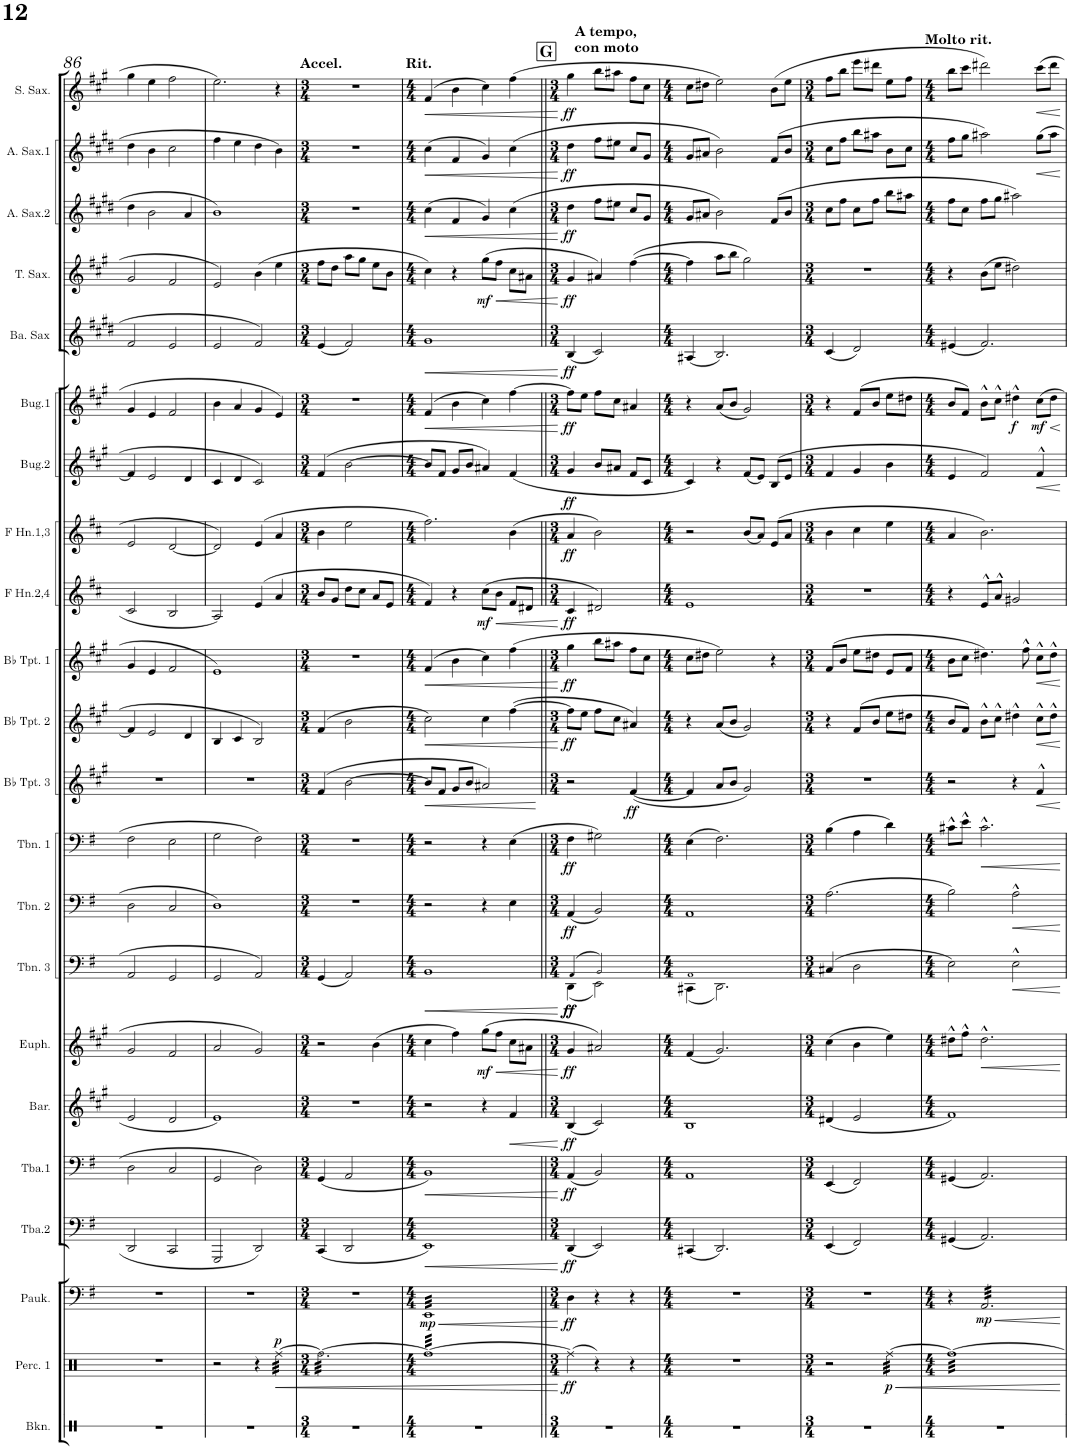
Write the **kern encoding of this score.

**kern	**kern	**dynam	**kern	**dynam	**kern	**dynam	**kern	**dynam	**kern	**dynam	**kern	**dynam	**kern	**dynam	**kern	**dynam	**kern	**dynam	**kern	**dynam	**kern	**dynam	**kern	**dynam	**kern	**dynam	**kern	**dynam	**kern	**dynam	**kern	**dynam	**kern	**dynam	**kern	**dynam	**kern	**dynam	**kern	**dynam	**kern	**dynam	**kern	**dynam	**kern	**dynam
*part24	*part23	*part23	*part22	*part22	*part21	*part21	*part20	*part20	*part19	*part19	*part18	*part18	*part17	*part17	*part16	*part16	*part15	*part15	*part14	*part14	*part13	*part13	*part12	*part12	*part11	*part11	*part10	*part10	*part9	*part9	*part8	*part8	*part7	*part7	*part6	*part6	*part5	*part5	*part4	*part4	*part3	*part3	*part2	*part2	*part1	*part1
*staff24	*staff23	*staff23	*staff22	*staff22	*staff21	*staff21	*staff20	*staff20	*staff19	*staff19	*staff18	*staff18	*staff17	*staff17	*staff16	*staff16	*staff15	*staff15	*staff14	*staff14	*staff13	*staff13	*staff12	*staff12	*staff11	*staff11	*staff10	*staff10	*staff9	*staff9	*staff8	*staff8	*staff7	*staff7	*staff6	*staff6	*staff5	*staff5	*staff4	*staff4	*staff3	*staff3	*staff2	*staff2	*staff1	*staff1
*I"Percussion 2	*I"Percussion 1	*	*I"Pauken	*	*I"Tuba in Bb	*	*I"Tuba 2	*	*I"Tuba in Eb	*	*I"Tuba 1	*	*I"Bariton	*	*I"Euphonium	*	*I"Trombone 3	*	*I"Trombone 2	*	*I"Trombone 1	*	*I"Trompet in Bb 3	*	*I"Trompet in Bb 2	*	*I"Trompet in Bb 1	*	*I"Hoorn in F 2,4	*	*I"Hoorn in F 1,3	*	*I"Bugel 2	*	*I"Bugel 1	*	*I"Bariton-saxofoon	*	*I"Tenor-saxofoon	*	*I"Alt-saxofoon 2	*	*I"Alt-saxofoon 1	*	*I"Sopraan-saxofoon	*
*I'Perc. 2	*I'Perc. 1	*	*I'Pauk.	*	*	*	*I'Tba.2	*	*	*	*I'Tba.1	*	*I'Bar.	*	*I'Euph.	*	*I'Tbn. 3	*	*I'Tbn. 2	*	*I'Tbn. 1	*	*	*	*	*	*	*	*	*	*	*	*I'Bug.2	*	*I'Bug.1	*	*I'Ba. Sax	*	*I'T. Sax.	*	*I'A. Sax.2	*	*I'A. Sax.1	*	*I'S. Sax.	*
!!LO:PB:g=z
*clefX	*clefX	*	*clefF4	*	*clefG2	*	*clefF4	*	*clefF4	*	*clefF4	*	*clefG2	*	*clefG2	*	*clefF4	*	*clefF4	*	*clefF4	*	*clefG2	*	*clefG2	*	*clefG2	*	*clefG2	*	*clefG2	*	*clefG2	*	*clefG2	*	*clefG2	*	*clefG2	*	*clefG2	*	*clefG2	*	*clefG2	*
*	*	*	*	*	*Trd15c26	*	*	*	*	*	*	*	*Trd8c14	*	*Trd8c14	*	*	*	*	*	*	*	*Trd1c2	*	*Trd1c2	*	*Trd1c2	*	*Trd4c7	*	*Trd4c7	*	*Trd1c2	*	*Trd1c2	*	*Trd12c21	*	*Trd8c14	*	*Trd5c9	*	*Trd5c9	*	*Trd1c2	*
*k[]	*k[]	*	*k[f#]	*	*k[f#c#g#]	*	*k[f#]	*	*k[f#]	*	*k[f#]	*	*k[f#c#g#]	*	*k[f#c#g#]	*	*k[f#]	*	*k[f#]	*	*k[f#]	*	*k[f#c#g#]	*	*k[f#c#g#]	*	*k[f#c#g#]	*	*k[f#c#]	*	*k[f#c#]	*	*k[f#c#g#]	*	*k[f#c#g#]	*	*k[f#c#g#d#]	*	*k[f#c#g#]	*	*k[f#c#g#d#]	*	*k[f#c#g#d#]	*	*k[f#c#g#]	*
*M4/4	*M4/4	*	*M4/4	*	*M4/4	*	*M4/4	*	*M4/4	*	*M4/4	*	*M4/4	*	*M4/4	*	*M4/4	*	*M4/4	*	*M4/4	*	*M4/4	*	*M4/4	*	*M4/4	*	*M4/4	*	*M4/4	*	*M4/4	*	*M4/4	*	*M4/4	*	*M4/4	*	*M4/4	*	*M4/4	*	*M4/4	*
=86	=86	=86	=86	=86	=86	=86	=86	=86	=86	=86	=86	=86	=86	=86	=86	=86	=86	=86	=86	=86	=86	=86	=86	=86	=86	=86	=86	=86	=86	=86	=86	=86	=86	=86	=86	=86	=86	=86	=86	=86	=86	=86	=86	=86	=86	=86
1r	1r	.	1r	.	2e	.	2DD/	.	2D	.	2D\	.	2e/	.	2g#/	.	2AA/	.	2D\	.	2F#\	.	1r	.	4f#/]	.	4g#/	.	2c#/	.	2e/	.	4f#/]	.	4g#/	.	2f#/	.	2g#/	.	4dd#\	.	4dd#\	.	4gg#\	.
.	.	.	.	.	.	.	.	.	.	.	.	.	.	.	.	.	.	.	.	.	.	.	.	.	2e/	.	4e/	.	.	.	.	.	2e/	.	4e/	.	.	.	.	.	2b\	.	4b\	.	4ee\	.
.	.	.	.	.	2d	.	2CC/	.	2C	.	2C/	.	2d/	.	2f#/	.	2GG/	.	2C/	.	2E\	.	.	.	.	.	2f#/	.	2B/	.	[2d/	.	.	.	2f#/	.	2e/	.	2f#/	.	.	.	2cc#\	.	2ff#\	.
.	.	.	.	.	.	.	.	.	.	.	.	.	.	.	.	.	.	.	.	.	.	.	.	.	4d/	.	.	.	.	.	.	.	4d/	.	.	.	.	.	.	.	4a/	.	.	.	.	.
=87	=87	=87	=87	=87	=87	=87	=87	=87	=87	=87	=87	=87	=87	=87	=87	=87	=87	=87	=87	=87	=87	=87	=87	=87	=87	=87	=87	=87	=87	=87	=87	=87	=87	=87	=87	=87	=87	=87	=87	=87	=87	=87	=87	=87	=87	=87
1r	2r	.	1r	.	2A	.	2GGG/	.	2GG	.	2GG/	.	1e	.	2a/	.	2GG/	.	1D	.	2G\	.	1r	.	4B/	.	1e	.	2A/	.	2d/]	.	4c#/	.	4b\	.	2e/	.	2e/	.	1b	.	4ff#\	.	2.ee\	.
.	.	.	.	.	.	.	.	.	.	.	.	.	.	.	.	.	.	.	.	.	.	.	.	.	4c#/	.	.	.	.	.	.	.	4d/	.	4a/	.	.	.	.	.	.	.	4ee\	.	.	.
.	4r	.	.	.	2e	.	2DD/	.	2D	.	2D\	.	.	.	2g#/	.	2AA/	.	.	.	2F#\	.	.	.	2B/	.	.	.	(4e/	.	(4e/	.	2c#/	.	4g#/	.	2f#/	.	(4b\	.	.	.	4dd#\	.	.	.
!	!	!LO:HP:b	!	!	!	!	!	!	!	!	!	!	!	!	!	!	!	!	!	!	!	!	!	!	!	!	!	!	!	!	!	!	!	!	!	!	!	!	!	!	!	!	!	!	!	!
!	!	!LO:DY:n=1:a	!	!	!	!	!	!	!	!	!	!	!	!	!	!	!	!	!	!	!	!	!	!	!	!	!	!	!	!	!	!	!	!	!	!	!	!	!	!	!	!	!	!	!	!
*	*tremolo	*	*	*	*	*	*	*	*	*	*	*	*	*	*	*	*	*	*	*	*	*	*	*	*	*	*	*	*	*	*	*	*	*	*	*	*	*	*	*	*	*	*	*	*	*
.	[32Rff\LLL	< p	.	.	.	.	.	.	.	.	.	.	.	.	.	.	.	.	.	.	.	.	.	.	.	.	.	.	4a/	.	4a/	.	.	.	4e/	.	.	.	4ee\	.	.	.	4b\	.	4r	.
.	32Rff\	.	.	.	.	.	.	.	.	.	.	.	.	.	.	.	.	.	.	.	.	.	.	.	.	.	.	.	.	.	.	.	.	.	.	.	.	.	.	.	.	.	.	.	.	.
.	32Rff\	.	.	.	.	.	.	.	.	.	.	.	.	.	.	.	.	.	.	.	.	.	.	.	.	.	.	.	.	.	.	.	.	.	.	.	.	.	.	.	.	.	.	.	.	.
.	32Rff\	.	.	.	.	.	.	.	.	.	.	.	.	.	.	.	.	.	.	.	.	.	.	.	.	.	.	.	.	.	.	.	.	.	.	.	.	.	.	.	.	.	.	.	.	.
.	32Rff\	.	.	.	.	.	.	.	.	.	.	.	.	.	.	.	.	.	.	.	.	.	.	.	.	.	.	.	.	.	.	.	.	.	.	.	.	.	.	.	.	.	.	.	.	.
.	32Rff\	.	.	.	.	.	.	.	.	.	.	.	.	.	.	.	.	.	.	.	.	.	.	.	.	.	.	.	.	.	.	.	.	.	.	.	.	.	.	.	.	.	.	.	.	.
.	32Rff\	.	.	.	.	.	.	.	.	.	.	.	.	.	.	.	.	.	.	.	.	.	.	.	.	.	.	.	.	.	.	.	.	.	.	.	.	.	.	.	.	.	.	.	.	.
.	32Rff\JJJ	.	.	.	.	.	.	.	.	.	.	.	.	.	.	.	.	.	.	.	.	.	.	.	.	.	.	.	.	.	.	.	.	.	.	.	.	.	.	.	.	.	.	.	.	.
=88	=88	=88	=88	=88	=88	=88	=88	=88	=88	=88	=88	=88	=88	=88	=88	=88	=88	=88	=88	=88	=88	=88	=88	=88	=88	=88	=88	=88	=88	=88	=88	=88	=88	=88	=88	=88	=88	=88	=88	=88	=88	=88	=88	=88	=88	=88
*M3/4	*M3/4	*	*M3/4	*	*M3/4	*	*M3/4	*	*M3/4	*	*M3/4	*	*M3/4	*	*M3/4	*	*M3/4	*	*M3/4	*	*M3/4	*	*M3/4	*	*M3/4	*	*M3/4	*	*M3/4	*	*M3/4	*	*M3/4	*	*M3/4	*	*M3/4	*	*M3/4	*	*M3/4	*	*M3/4	*	*M3/4	*
!	!	!	!	!	!	!	!	!	!	!	!	!	!	!	!	!	!	!	!	!	!	!	!	!	!	!	!	!	!	!	!	!	!	!	!	!	!	!	!	!	!	!	!	!	!LO:TX:a:B:t=Accel.	!
2.r	32Rff\LLL	.	2.r	.	(4d	.	(4CC/	.	(4GG	.	(4GG/	.	2.r	.	2r	.	(4GG/	.	2.r	.	2.r	.	(4f#/	.	(4f#/	.	2.r	.	8b/L	.	4b\	.	(4f#/	.	2.r	.	(4e/	.	8ff#\L	.	2.r	.	2.r	.	2.r	.
.	32Rff\	.	.	.	.	.	.	.	.	.	.	.	.	.	.	.	.	.	.	.	.	.	.	.	.	.	.	.	.	.	.	.	.	.	.	.	.	.	.	.	.	.	.	.	.	.
.	32Rff\	.	.	.	.	.	.	.	.	.	.	.	.	.	.	.	.	.	.	.	.	.	.	.	.	.	.	.	.	.	.	.	.	.	.	.	.	.	.	.	.	.	.	.	.	.
.	32Rff\	.	.	.	.	.	.	.	.	.	.	.	.	.	.	.	.	.	.	.	.	.	.	.	.	.	.	.	.	.	.	.	.	.	.	.	.	.	.	.	.	.	.	.	.	.
.	32Rff\	.	.	.	.	.	.	.	.	.	.	.	.	.	.	.	.	.	.	.	.	.	.	.	.	.	.	.	8g/J	.	.	.	.	.	.	.	.	.	8dd\J	.	.	.	.	.	.	.
.	32Rff\	.	.	.	.	.	.	.	.	.	.	.	.	.	.	.	.	.	.	.	.	.	.	.	.	.	.	.	.	.	.	.	.	.	.	.	.	.	.	.	.	.	.	.	.	.
.	32Rff\	.	.	.	.	.	.	.	.	.	.	.	.	.	.	.	.	.	.	.	.	.	.	.	.	.	.	.	.	.	.	.	.	.	.	.	.	.	.	.	.	.	.	.	.	.
.	32Rff\	.	.	.	.	.	.	.	.	.	.	.	.	.	.	.	.	.	.	.	.	.	.	.	.	.	.	.	.	.	.	.	.	.	.	.	.	.	.	.	.	.	.	.	.	.
.	32Rff\	.	.	.	2e	.	2DD/	.	2AA	.	2AA/	.	.	.	.	.	2AA/)	.	.	.	.	.	[2b\	.	2b\	.	.	.	8dd\L	.	2ee\	.	[2b\	.	.	.	2f#/)	.	8aa\L	.	.	.	.	.	.	.
.	32Rff\	.	.	.	.	.	.	.	.	.	.	.	.	.	.	.	.	.	.	.	.	.	.	.	.	.	.	.	.	.	.	.	.	.	.	.	.	.	.	.	.	.	.	.	.	.
.	32Rff\	.	.	.	.	.	.	.	.	.	.	.	.	.	.	.	.	.	.	.	.	.	.	.	.	.	.	.	.	.	.	.	.	.	.	.	.	.	.	.	.	.	.	.	.	.
.	32Rff\	.	.	.	.	.	.	.	.	.	.	.	.	.	.	.	.	.	.	.	.	.	.	.	.	.	.	.	.	.	.	.	.	.	.	.	.	.	.	.	.	.	.	.	.	.
.	32Rff\	.	.	.	.	.	.	.	.	.	.	.	.	.	.	.	.	.	.	.	.	.	.	.	.	.	.	.	8cc#\J	.	.	.	.	.	.	.	.	.	8gg#\J	.	.	.	.	.	.	.
.	32Rff\	.	.	.	.	.	.	.	.	.	.	.	.	.	.	.	.	.	.	.	.	.	.	.	.	.	.	.	.	.	.	.	.	.	.	.	.	.	.	.	.	.	.	.	.	.
.	32Rff\	.	.	.	.	.	.	.	.	.	.	.	.	.	.	.	.	.	.	.	.	.	.	.	.	.	.	.	.	.	.	.	.	.	.	.	.	.	.	.	.	.	.	.	.	.
.	32Rff\	.	.	.	.	.	.	.	.	.	.	.	.	.	.	.	.	.	.	.	.	.	.	.	.	.	.	.	.	.	.	.	.	.	.	.	.	.	.	.	.	.	.	.	.	.
.	32Rff\	.	.	.	.	.	.	.	.	.	.	.	.	.	(4b\	.	.	.	.	.	.	.	.	.	.	.	.	.	8a/L	.	.	.	.	.	.	.	.	.	8ee\L	.	.	.	.	.	.	.
.	32Rff\	.	.	.	.	.	.	.	.	.	.	.	.	.	.	.	.	.	.	.	.	.	.	.	.	.	.	.	.	.	.	.	.	.	.	.	.	.	.	.	.	.	.	.	.	.
.	32Rff\	.	.	.	.	.	.	.	.	.	.	.	.	.	.	.	.	.	.	.	.	.	.	.	.	.	.	.	.	.	.	.	.	.	.	.	.	.	.	.	.	.	.	.	.	.
.	32Rff\	.	.	.	.	.	.	.	.	.	.	.	.	.	.	.	.	.	.	.	.	.	.	.	.	.	.	.	.	.	.	.	.	.	.	.	.	.	.	.	.	.	.	.	.	.
.	32Rff\	.	.	.	.	.	.	.	.	.	.	.	.	.	.	.	.	.	.	.	.	.	.	.	.	.	.	.	8e/J	.	.	.	.	.	.	.	.	.	8b\J	.	.	.	.	.	.	.
.	32Rff\	.	.	.	.	.	.	.	.	.	.	.	.	.	.	.	.	.	.	.	.	.	.	.	.	.	.	.	.	.	.	.	.	.	.	.	.	.	.	.	.	.	.	.	.	.
.	32Rff\	.	.	.	.	.	.	.	.	.	.	.	.	.	.	.	.	.	.	.	.	.	.	.	.	.	.	.	.	.	.	.	.	.	.	.	.	.	.	.	.	.	.	.	.	.
.	32Rff\JJJ	.	.	.	.	.	.	.	.	.	.	.	.	.	.	.	.	.	.	.	.	.	.	.	.	.	.	.	.	.	.	.	.	.	.	.	.	.	.	.	.	.	.	.	.	.
=89	=89	=89	=89	=89	=89	=89	=89	=89	=89	=89	=89	=89	=89	=89	=89	=89	=89	=89	=89	=89	=89	=89	=89	=89	=89	=89	=89	=89	=89	=89	=89	=89	=89	=89	=89	=89	=89	=89	=89	=89	=89	=89	=89	=89	=89	=89
*M4/4	*M4/4	*	*M4/4	*	*M4/4	*	*M4/4	*	*M4/4	*	*M4/4	*	*M4/4	*	*M4/4	*	*M4/4	*	*M4/4	*	*M4/4	*	*M4/4	*	*M4/4	*	*M4/4	*	*M4/4	*	*M4/4	*	*M4/4	*	*M4/4	*	*M4/4	*	*M4/4	*	*M4/4	*	*M4/4	*	*M4/4	*
!	!	!	!	!	!	!	!	!	!	!	!	!	!	!	!	!	!	!	!	!	!	!	!	!	!	!	!	!	!	!	!	!	!	!	!	!	!	!	!	!	!	!	!	!	!LO:TX:a:B:t=Rit.	!
!	!	!	!	!LO:HP:b	!	!LO:HP:b	!	!LO:HP:b	!	!LO:HP:b	!	!LO:HP:b	!	!	!	!	!	!LO:HP:b	!	!	!	!	!	!LO:HP:b	!	!LO:HP:b	!	!LO:HP:b	!	!	!	!	!	!	!	!LO:HP:b	!	!LO:HP:b	!	!	!	!LO:HP:b	!	!LO:HP:b	!	!LO:HP:b
!	!	!	!	!LO:DY:n=1:b	!	!	!	!	!	!	!	!	!	!	!	!	!	!	!	!	!	!	!	!	!	!	!	!	!	!	!	!	!	!	!	!	!	!	!	!	!	!	!	!	!	!
*	*	*	*tremolo	*	*	*	*	*	*	*	*	*	*	*	*	*	*	*	*	*	*	*	*	*	*	*	*	*	*	*	*	*	*	*	*	*	*	*	*	*	*	*	*	*	*	*
1r	32RffLLL	.	32EELLL	< mp	1f#)	<	1EE)	<	1BB)	<	1BB)	<	2r	.	4cc#\	.	1BB	<	2r	.	2r	.	8b/L]	<	2cc#\)	<	(4f#/	<	4f#/)	.	2.ff#\)	.	8b/L]	.	(4f#/	<	1g#	<	4cc#\)	.	(4cc#\	<	(4cc#\	<	(4f#/	<
.	32Rff	.	32EE	.	.	.	.	.	.	.	.	.	.	.	.	.	.	.	.	.	.	.	.	.	.	.	.	.	.	.	.	.	.	.	.	.	.	.	.	.	.	.	.	.	.	.
.	32Rff	.	32EE	.	.	.	.	.	.	.	.	.	.	.	.	.	.	.	.	.	.	.	.	.	.	.	.	.	.	.	.	.	.	.	.	.	.	.	.	.	.	.	.	.	.	.
.	32Rff	.	32EE	.	.	.	.	.	.	.	.	.	.	.	.	.	.	.	.	.	.	.	.	.	.	.	.	.	.	.	.	.	.	.	.	.	.	.	.	.	.	.	.	.	.	.
.	32Rff	.	32EE	.	.	.	.	.	.	.	.	.	.	.	.	.	.	.	.	.	.	.	8f#/J	.	.	.	.	.	.	.	.	.	8f#/J	.	.	.	.	.	.	.	.	.	.	.	.	.
.	32Rff	.	32EE	.	.	.	.	.	.	.	.	.	.	.	.	.	.	.	.	.	.	.	.	.	.	.	.	.	.	.	.	.	.	.	.	.	.	.	.	.	.	.	.	.	.	.
.	32Rff	.	32EE	.	.	.	.	.	.	.	.	.	.	.	.	.	.	.	.	.	.	.	.	.	.	.	.	.	.	.	.	.	.	.	.	.	.	.	.	.	.	.	.	.	.	.
.	32Rff	.	32EE	.	.	.	.	.	.	.	.	.	.	.	.	.	.	.	.	.	.	.	.	.	.	.	.	.	.	.	.	.	.	.	.	.	.	.	.	.	.	.	.	.	.	.
.	32Rff	.	32EE	.	.	.	.	.	.	.	.	.	.	.	4ff#\)	.	.	.	.	.	.	.	8g#/L	.	.	.	4b\	.	4r	.	.	.	8g#/L	.	4b\	.	.	.	4r	.	4f#/	.	4f#/	.	4b\	.
.	32Rff	.	32EE	.	.	.	.	.	.	.	.	.	.	.	.	.	.	.	.	.	.	.	.	.	.	.	.	.	.	.	.	.	.	.	.	.	.	.	.	.	.	.	.	.	.	.
.	32Rff	.	32EE	.	.	.	.	.	.	.	.	.	.	.	.	.	.	.	.	.	.	.	.	.	.	.	.	.	.	.	.	.	.	.	.	.	.	.	.	.	.	.	.	.	.	.
.	32Rff	.	32EE	.	.	.	.	.	.	.	.	.	.	.	.	.	.	.	.	.	.	.	.	.	.	.	.	.	.	.	.	.	.	.	.	.	.	.	.	.	.	.	.	.	.	.
.	32Rff	.	32EE	.	.	.	.	.	.	.	.	.	.	.	.	.	.	.	.	.	.	.	8b/J	.	.	.	.	.	.	.	.	.	8b/J	.	.	.	.	.	.	.	.	.	.	.	.	.
.	32Rff	.	32EE	.	.	.	.	.	.	.	.	.	.	.	.	.	.	.	.	.	.	.	.	.	.	.	.	.	.	.	.	.	.	.	.	.	.	.	.	.	.	.	.	.	.	.
.	32Rff	.	32EE	.	.	.	.	.	.	.	.	.	.	.	.	.	.	.	.	.	.	.	.	.	.	.	.	.	.	.	.	.	.	.	.	.	.	.	.	.	.	.	.	.	.	.
.	32Rff	.	32EE	.	.	.	.	.	.	.	.	.	.	.	.	.	.	.	.	.	.	.	.	.	.	.	.	.	.	.	.	.	.	.	.	.	.	.	.	.	.	.	.	.	.	.
!	!	!	!	!	!	!	!	!	!	!	!	!	!	!	!	!LO:HP:b	!	!	!	!	!	!	!	!	!	!	!	!	!	!LO:HP:b	!	!	!	!	!	!	!	!	!	!LO:HP:b	!	!	!	!	!	!
!	!	!	!	!	!	!	!	!	!	!	!	!	!	!	!	!LO:DY:n=1:b	!	!	!	!	!	!	!	!	!	!	!	!	!	!LO:DY:n=1:b	!	!	!	!	!	!	!	!	!	!LO:DY:n=1:b	!	!	!	!	!	!
.	32Rff	.	32EE	.	.	.	.	.	.	.	.	.	4r	.	(8gg#\L	< mf	.	.	4r	.	4r	.	2a#X/)	.	4cc#\	.	4cc#\)	.	(8cc#\L	< mf	.	.	4a#X/)	.	4cc#\)	.	.	.	(8gg#\L	< mf	4g#/)	.	4g#/)	.	4cc#\)	.
.	32Rff	.	32EE	.	.	.	.	.	.	.	.	.	.	.	.	.	.	.	.	.	.	.	.	.	.	.	.	.	.	.	.	.	.	.	.	.	.	.	.	.	.	.	.	.	.	.
.	32Rff	.	32EE	.	.	.	.	.	.	.	.	.	.	.	.	.	.	.	.	.	.	.	.	.	.	.	.	.	.	.	.	.	.	.	.	.	.	.	.	.	.	.	.	.	.	.
.	32Rff	.	32EE	.	.	.	.	.	.	.	.	.	.	.	.	.	.	.	.	.	.	.	.	.	.	.	.	.	.	.	.	.	.	.	.	.	.	.	.	.	.	.	.	.	.	.
.	32Rff	.	32EE	.	.	.	.	.	.	.	.	.	.	.	8ff#\J	.	.	.	.	.	.	.	.	.	.	.	.	.	8b\J	.	.	.	.	.	.	.	.	.	8ff#\J	.	.	.	.	.	.	.
.	32Rff	.	32EE	.	.	.	.	.	.	.	.	.	.	.	.	.	.	.	.	.	.	.	.	.	.	.	.	.	.	.	.	.	.	.	.	.	.	.	.	.	.	.	.	.	.	.
.	32Rff	.	32EE	.	.	.	.	.	.	.	.	.	.	.	.	.	.	.	.	.	.	.	.	.	.	.	.	.	.	.	.	.	.	.	.	.	.	.	.	.	.	.	.	.	.	.
.	32Rff	.	32EE	.	.	.	.	.	.	.	.	.	.	.	.	.	.	.	.	.	.	.	.	.	.	.	.	.	.	.	.	.	.	.	.	.	.	.	.	.	.	.	.	.	.	.
!	!	!	!	!	!	!	!	!	!	!	!	!	!	!LO:HP:b	!	!	!	!	!	!	!	!	!	!	!	!	!	!	!	!	!	!	!	!	!	!	!	!	!	!	!	!	!	!	!	!
.	32Rff	.	32EE	.	.	.	.	.	.	.	.	.	4f#/	<	8cc#\L	.	.	.	4E\	.	(4E\	.	.	.	([4ff#\	.	(4ff#\	.	8f#/L	.	(4b\	.	(4f#/	.	[4ff#\	.	.	.	8cc#\L	.	(4cc#\	.	(4cc#\	.	(4ff#\	.
.	32Rff	.	32EE	.	.	.	.	.	.	.	.	.	.	.	.	.	.	.	.	.	.	.	.	.	.	.	.	.	.	.	.	.	.	.	.	.	.	.	.	.	.	.	.	.	.	.
.	32Rff	.	32EE	.	.	.	.	.	.	.	.	.	.	.	.	.	.	.	.	.	.	.	.	.	.	.	.	.	.	.	.	.	.	.	.	.	.	.	.	.	.	.	.	.	.	.
.	32Rff	.	32EE	.	.	.	.	.	.	.	.	.	.	.	.	.	.	.	.	.	.	.	.	.	.	.	.	.	.	.	.	.	.	.	.	.	.	.	.	.	.	.	.	.	.	.
.	32Rff	.	32EE	.	.	.	.	.	.	.	.	.	.	.	8a#X\J	.	.	.	.	.	.	.	.	.	.	.	.	.	8d#X/J	.	.	.	.	.	.	.	.	.	8a#X\J	.	.	.	.	.	.	.
.	32Rff	.	32EE	.	.	.	.	.	.	.	.	.	.	.	.	.	.	.	.	.	.	.	.	.	.	.	.	.	.	.	.	.	.	.	.	.	.	.	.	.	.	.	.	.	.	.
.	32Rff	.	32EE	.	.	.	.	.	.	.	.	.	.	.	.	.	.	.	.	.	.	.	.	.	.	.	.	.	.	.	.	.	.	.	.	.	.	.	.	.	.	.	.	.	.	.
.	32RffJJJ	.	32EEJJJ	.	.	.	.	.	.	.	.	.	.	.	.	.	.	.	.	.	.	.	.	.	.	.	.	.	.	.	.	.	.	.	.	.	.	.	.	.	.	.	.	.	.	.
*	*	*	*Xtremolo	*	*	*	*	*	*	*	*	*	*	*	*	*	*	*	*	*	*	*	*	*	*	*	*	*	*	*	*	*	*	*	*	*	*	*	*	*	*	*	*	*	*	*
*	*Xtremolo	*	*	*	*	*	*	*	*	*	*	*	*	*	*	*	*	*	*	*	*	*	*	*	*	*	*	*	*	*	*	*	*	*	*	*	*	*	*	*	*	*	*	*	*	*
.	.	[	.	[	.	[	.	[	.	[	.	[	.	[	.	[	.	[	.	.	.	.	.	[	.	[	.	[	.	[	.	.	.	.	.	[	.	[	.	[	.	[	.	[	.	[
=90||	=90||	=90||	=90||	=90||	=90||	=90||	=90||	=90||	=90||	=90||	=90||	=90||	=90||	=90||	=90||	=90||	=90||	=90||	=90||	=90||	=90||	=90||	=90||	=90||	=90||	=90||	=90||	=90||	=90||	=90||	=90||	=90||	=90||	=90||	=90||	=90||	=90||	=90||	=90||	=90||	=90||	=90||	=90||	=90||	=90||	=90||
!!LO:REH:place=s1:a:B:cj:fs=14:t=G
*M3/4	*M3/4	*	*M3/4	*	*M3/4	*	*M3/4	*	*M3/4	*	*M3/4	*	*M3/4	*	*M3/4	*	*M3/4	*	*M3/4	*	*M3/4	*	*M3/4	*	*M3/4	*	*M3/4	*	*M3/4	*	*M3/4	*	*M3/4	*	*M3/4	*	*M3/4	*	*M3/4	*	*M3/4	*	*M3/4	*	*M3/4	*
*	*	*	*	*	*	*	*	*	*	*	*	*	*	*	*	*	*^	*	*	*	*	*	*	*	*	*	*	*	*	*	*	*	*	*	*	*	*	*	*	*	*	*	*	*	*	*
!	!	!	!	!	!	!	!	!	!	!	!	!	!	!	!	!	!	!	!	!	!	!	!	!	!	!	!	!	!	!	!	!	!	!	!	!	!	!	!	!	!	!	!	!	!	!LO:TX:a:B:t=A tempo,	!
!	!	!	!	!	!	!	!	!	!	!	!	!	!	!	!	!	!	!	!	!	!	!	!	!	!	!	!	!	!	!	!	!	!	!	!	!	!	!	!	!	!	!	!	!	!	!LO:TX:a:t=con moto	!
!	!	!LO:DY:b	!	!LO:DY:b	!	!LO:DY:b	!	!LO:DY:b	!	!LO:DY:b	!	!LO:DY:b	!	!LO:DY:b	!	!LO:DY:b	!	!	!LO:DY:b	!	!	!	!	!	!	!	!	!	!	!	!	!	!	!	!	!	!	!	!	!	!	!	!	!	!	!	!
!	!	!	!	!	!	!	!	!	!	!	!	!	!	!	!	!	!	!	!LO:DY:n=1:b	!	!LO:DY:b	!	!LO:DY:b	!	!	!	!LO:DY:b	!	!LO:DY:b	!	!LO:DY:b	!	!LO:DY:b	!	!LO:DY:b	!	!LO:DY:b	!	!LO:DY:b	!	!LO:DY:b	!	!LO:DY:b	!	!LO:DY:b	!	!LO:DY:b
2.r	(4Rff\]	ff	4D\	ff	(4e	ff	(4DD/	ff	(4AA	ff	(4AA/	ff	(4B/	ff	4g#/	ff	(4AA!/	(4DD\	ff ff	(4AA/	ff	4F#\	ff	2r	.	8ff#\L]	ff	4gg#\	ff	4c#/	ff	4a/	ff	4g#/	ff	8ff#\L]	ff	(4B/	ff	4g#/	ff	4dd#\	ff	4dd#\	ff	4gg#\	ff
.	.	.	.	.	.	.	.	.	.	.	.	.	.	.	.	.	.	.	.	.	.	.	.	.	.	8ee\J	.	.	.	.	.	.	.	.	.	8ee\J	.	.	.	.	.	.	.	.	.	.	.
.	4r)	.	4r	.	2f#)	.	2EE/)	.	2BB)	.	2BB/)	.	2c#/)	.	2a#X/)	.	2BB!/)	2EE\)	.	2BB/)	.	2G#X\)	.	.	.	8ff#\L	.	8bb\L	.	2d#X/)	.	2b\)	.	8b/L	.	8ff#\L	.	2c#/)	.	4a#X/)	.	8ff#\L	.	8ff#\L	.	8bb\L	.
.	.	.	.	.	.	.	.	.	.	.	.	.	.	.	.	.	.	.	.	.	.	.	.	.	.	8cc#\J	.	8aa#X\J	.	.	.	.	.	8a#X/J	.	8cc#\J	.	.	.	.	.	8ee#X\J	.	8ee#X\J	.	8aa#X\J	.
!	!	!	!	!	!	!	!	!	!	!	!	!	!	!	!	!	!	!	!	!	!	!	!	!	!LO:DY:b	!	!	!	!	!	!	!	!	!	!	!	!	!	!	!	!	!	!	!	!	!	!
.	4r	.	4r	.	.	.	.	.	.	.	.	.	.	.	.	.	.	.	.	.	.	.	.	([4f#/	ff	4a#X/)	.	8ff#\L	.	.	.	.	.	8f#/L	.	4a#X/	.	.	.	([4ff#\	.	8cc#/L	.	8cc#/L	.	8ff#\L	.
.	.	.	.	.	.	.	.	.	.	.	.	.	.	.	.	.	.	.	.	.	.	.	.	.	.	.	.	8cc#\J	.	.	.	.	.	8c#/J	.	.	.	.	.	.	.	8g#/J	.	8g#/J	.	8cc#\J	.
=91	=91	=91	=91	=91	=91	=91	=91	=91	=91	=91	=91	=91	=91	=91	=91	=91	=91	=91	=91	=91	=91	=91	=91	=91	=91	=91	=91	=91	=91	=91	=91	=91	=91	=91	=91	=91	=91	=91	=91	=91	=91	=91	=91	=91	=91	=91	=91
*M4/4	*M4/4	*	*M4/4	*	*M4/4	*	*M4/4	*	*M4/4	*	*M4/4	*	*M4/4	*	*M4/4	*	*M4/4	*	*	*M4/4	*	*M4/4	*	*M4/4	*	*M4/4	*	*M4/4	*	*M4/4	*	*M4/4	*	*M4/4	*	*M4/4	*	*M4/4	*	*M4/4	*	*M4/4	*	*M4/4	*	*M4/4	*
1r	1r	.	1r	.	(4d#X	.	(4CC#X/	.	1AA	.	1AA	.	1B	.	(4f#/	.	1AA!	(4CC#X\	.	1AA	.	(4E\	.	4f#/]	.	4r	.	8cc#\L	.	1e	.	2r	.	4c#/)	.	4r	.	(4A#X/	.	4ff#\]	.	8g#/L	.	8g#/L	.	8cc#\L	.
.	.	.	.	.	.	.	.	.	.	.	.	.	.	.	.	.	.	.	.	.	.	.	.	.	.	.	.	8dd#X\J	.	.	.	.	.	.	.	.	.	.	.	.	.	8a#X/J	.	8a#X/J	.	8dd#X\J	.
.	.	.	.	.	2.e)	.	2.DD/)	.	.	.	.	.	.	.	2.g#/)	.	.	2.DD\)	.	.	.	2.F#\)	.	8a/L	.	(8a/L	.	2ee\)	.	.	.	.	.	4r	.	(8a/L	.	2.B/)	.	8aa\L	.	2b\)	.	2b\)	.	2ee\)	.
.	.	.	.	.	.	.	.	.	.	.	.	.	.	.	.	.	.	.	.	.	.	.	.	8b/J	.	8b/J	.	.	.	.	.	.	.	.	.	8b/J	.	.	.	8bb\J	.	.	.	.	.	.	.
.	.	.	.	.	.	.	.	.	.	.	.	.	.	.	.	.	.	.	.	.	.	.	.	2g#/)	.	2g#/)	.	.	.	.	.	(8b/L	.	(8f#/L	.	2g#/)	.	.	.	2gg#\)	.	.	.	.	.	.	.
.	.	.	.	.	.	.	.	.	.	.	.	.	.	.	.	.	.	.	.	.	.	.	.	.	.	.	.	.	.	.	.	8a/J)	.	8e/J)	.	.	.	.	.	.	.	.	.	.	.	.	.
.	.	.	.	.	.	.	.	.	.	.	.	.	.	.	.	.	.	.	.	.	.	.	.	.	.	.	.	4r	.	.	.	(8e/L	.	(8B/L	.	.	.	.	.	.	.	(8f#/L	.	(8f#/L	.	(8b\L	.
.	.	.	.	.	.	.	.	.	.	.	.	.	.	.	.	.	.	.	.	.	.	.	.	.	.	.	.	.	.	.	.	8a/J	.	8e/J	.	.	.	.	.	.	.	8b/J	.	8b/J	.	8ee\J	.
*	*	*	*	*	*	*	*	*	*	*	*	*	*	*	*	*	*v	*v	*	*	*	*	*	*	*	*	*	*	*	*	*	*	*	*	*	*	*	*	*	*	*	*	*	*	*	*	*
=92	=92	=92	=92	=92	=92	=92	=92	=92	=92	=92	=92	=92	=92	=92	=92	=92	=92	=92	=92	=92	=92	=92	=92	=92	=92	=92	=92	=92	=92	=92	=92	=92	=92	=92	=92	=92	=92	=92	=92	=92	=92	=92	=92	=92	=92	=92
*M3/4	*M3/4	*	*M3/4	*	*M3/4	*	*M3/4	*	*M3/4	*	*M3/4	*	*M3/4	*	*M3/4	*	*M3/4	*	*M3/4	*	*M3/4	*	*M3/4	*	*M3/4	*	*M3/4	*	*M3/4	*	*M3/4	*	*M3/4	*	*M3/4	*	*M3/4	*	*M3/4	*	*M3/4	*	*M3/4	*	*M3/4	*
2.r	2r	.	2.r	.	(4f#	.	(4EE/	.	(4EE	.	(4EE/	.	(4d#X/	.	(4cc#\	.	(4C#X/	.	(2.A\	.	(4B\	.	2.r	.	4r	.	(8f#/L	.	2.r	.	4b\	.	4f#/	.	4r	.	(4c#/	.	2.r	.	8cc#\L	.	8cc#\L	.	8ff#\L	.
.	.	.	.	.	.	.	.	.	.	.	.	.	.	.	.	.	.	.	.	.	.	.	.	.	.	.	8b/J	.	.	.	.	.	.	.	.	.	.	.	.	.	8ff#\J	.	8ff#\J	.	8bb\J	.
.	.	.	.	.	2g#)	.	2FF#/)	.	2FF#)	.	2FF#/)	.	2e/	.	4b\	.	2D\	.	.	.	4A\	.	.	.	(8f#/L	.	8ee\L	.	.	.	4cc#\	.	4g#/	.	(8f#/L	.	2d#/)	.	.	.	8cc#\L	.	8bb\L	.	8eee\L	.
.	.	.	.	.	.	.	.	.	.	.	.	.	.	.	.	.	.	.	.	.	.	.	.	.	8b/J	.	8dd#X\J	.	.	.	.	.	.	.	8b/J	.	.	.	.	.	8ff#\J	.	8aa#X\J	.	8ddd#X\J	.
!	!	!LO:HP:b	!	!	!	!	!	!	!	!	!	!	!	!	!	!	!	!	!	!	!	!	!	!	!	!	!	!	!	!	!	!	!	!	!	!	!	!	!	!	!	!	!	!	!	!
!	!	!LO:DY:n=1:b	!	!	!	!	!	!	!	!	!	!	!	!	!	!	!	!	!	!	!	!	!	!	!	!	!	!	!	!	!	!	!	!	!	!	!	!	!	!	!	!	!	!	!	!
*	*tremolo	*	*	*	*	*	*	*	*	*	*	*	*	*	*	*	*	*	*	*	*	*	*	*	*	*	*	*	*	*	*	*	*	*	*	*	*	*	*	*	*	*	*	*	*	*
.	[32Rff\LLL	< p	.	.	.	.	.	.	.	.	.	.	.	.	4ee\)	.	.	.	.	.	4d\)	.	.	.	8ee\L	.	8e/L	.	.	.	4ee\	.	4b\	.	8ee\L	.	.	.	.	.	8bb\L	.	8b\L	.	8ee\L	.
.	32Rff\	.	.	.	.	.	.	.	.	.	.	.	.	.	.	.	.	.	.	.	.	.	.	.	.	.	.	.	.	.	.	.	.	.	.	.	.	.	.	.	.	.	.	.	.	.
.	32Rff\	.	.	.	.	.	.	.	.	.	.	.	.	.	.	.	.	.	.	.	.	.	.	.	.	.	.	.	.	.	.	.	.	.	.	.	.	.	.	.	.	.	.	.	.	.
.	32Rff\	.	.	.	.	.	.	.	.	.	.	.	.	.	.	.	.	.	.	.	.	.	.	.	.	.	.	.	.	.	.	.	.	.	.	.	.	.	.	.	.	.	.	.	.	.
.	32Rff\	.	.	.	.	.	.	.	.	.	.	.	.	.	.	.	.	.	.	.	.	.	.	.	8dd#X\J	.	8f#/J	.	.	.	.	.	.	.	8dd#X\J	.	.	.	.	.	8aa#X\J	.	8cc#\J	.	8ff#\J	.
.	32Rff\	.	.	.	.	.	.	.	.	.	.	.	.	.	.	.	.	.	.	.	.	.	.	.	.	.	.	.	.	.	.	.	.	.	.	.	.	.	.	.	.	.	.	.	.	.
.	32Rff\	.	.	.	.	.	.	.	.	.	.	.	.	.	.	.	.	.	.	.	.	.	.	.	.	.	.	.	.	.	.	.	.	.	.	.	.	.	.	.	.	.	.	.	.	.
.	32Rff\JJJ	.	.	.	.	.	.	.	.	.	.	.	.	.	.	.	.	.	.	.	.	.	.	.	.	.	.	.	.	.	.	.	.	.	.	.	.	.	.	.	.	.	.	.	.	.
=93	=93	=93	=93	=93	=93	=93	=93	=93	=93	=93	=93	=93	=93	=93	=93	=93	=93	=93	=93	=93	=93	=93	=93	=93	=93	=93	=93	=93	=93	=93	=93	=93	=93	=93	=93	=93	=93	=93	=93	=93	=93	=93	=93	=93	=93	=93
*M4/4	*M4/4	*	*M4/4	*	*M4/4	*	*M4/4	*	*M4/4	*	*M4/4	*	*M4/4	*	*M4/4	*	*M4/4	*	*M4/4	*	*M4/4	*	*M4/4	*	*M4/4	*	*M4/4	*	*M4/4	*	*M4/4	*	*M4/4	*	*M4/4	*	*M4/4	*	*M4/4	*	*M4/4	*	*M4/4	*	*M4/4	*
!	!	!	!	!	!	!	!	!	!	!	!	!	!	!	!	!	!	!	!	!	!	!	!	!	!	!	!	!	!	!	!	!	!	!	!	!	!	!	!	!	!	!	!	!	!LO:TX:a:B:t=Molto rit.	!
1r	32RffLLL	.	4r	.	(4a#X	.	(4GG#X/	.	(4GG#X	.	(4GG#X/	.	1f#)	.	8dd#X^^\L	.	2E\)	.	2B\)	.	8c#X^^\L	.	2r	.	8b/L	.	8b\L	.	4r	.	4a/	.	4e/	.	8b/L	.	(4e#X/	.	4r	.	8ff#\L	.	8ff#\L	.	8bb\L	.
.	32Rff	.	.	.	.	.	.	.	.	.	.	.	.	.	.	.	.	.	.	.	.	.	.	.	.	.	.	.	.	.	.	.	.	.	.	.	.	.	.	.	.	.	.	.	.	.
.	32Rff	.	.	.	.	.	.	.	.	.	.	.	.	.	.	.	.	.	.	.	.	.	.	.	.	.	.	.	.	.	.	.	.	.	.	.	.	.	.	.	.	.	.	.	.	.
.	32Rff	.	.	.	.	.	.	.	.	.	.	.	.	.	.	.	.	.	.	.	.	.	.	.	.	.	.	.	.	.	.	.	.	.	.	.	.	.	.	.	.	.	.	.	.	.
.	32Rff	.	.	.	.	.	.	.	.	.	.	.	.	.	8ff#^^\J	.	.	.	.	.	8e^^\J	.	.	.	8f#/J)	.	8cc#\J	.	.	.	.	.	.	.	8f#/J)	.	.	.	.	.	8cc#\J	.	8gg#\J	.	8ccc#\J	.
.	32Rff	.	.	.	.	.	.	.	.	.	.	.	.	.	.	.	.	.	.	.	.	.	.	.	.	.	.	.	.	.	.	.	.	.	.	.	.	.	.	.	.	.	.	.	.	.
.	32Rff	.	.	.	.	.	.	.	.	.	.	.	.	.	.	.	.	.	.	.	.	.	.	.	.	.	.	.	.	.	.	.	.	.	.	.	.	.	.	.	.	.	.	.	.	.
.	32Rff	.	.	.	.	.	.	.	.	.	.	.	.	.	.	.	.	.	.	.	.	.	.	.	.	.	.	.	.	.	.	.	.	.	.	.	.	.	.	.	.	.	.	.	.	.
!	!	!	!	!LO:HP:b	!	!	!	!	!	!	!	!	!	!	!	!LO:HP:b	!	!	!	!	!	!LO:HP:b	!	!	!	!	!	!	!	!	!	!	!	!	!	!	!	!	!	!	!	!	!	!	!	!
!	!	!	!	!LO:DY:n=1:b	!	!	!	!	!	!	!	!	!	!	!	!	!	!	!	!	!	!	!	!	!	!	!	!	!	!	!	!	!	!	!	!	!	!	!	!	!	!	!	!	!	!
*	*	*	*tremolo	*	*	*	*	*	*	*	*	*	*	*	*	*	*	*	*	*	*	*	*	*	*	*	*	*	*	*	*	*	*	*	*	*	*	*	*	*	*	*	*	*	*	*
.	32Rff	.	32AA/LLL	< mp	2.b)	.	2.AA/)	.	2.AA)	.	2.AA/)	.	.	.	2.dd#^^\	<	.	.	.	.	2.c#^^\	<	.	.	8b^^\L	.	4.dd#X\)	.	8e^^/L	.	2.b\)	.	2f#/)	.	8b^^\L	.	2.f#/)	.	(8b\L	.	8ff#\L	.	2aa#X\)	.	2ddd#X\)	.
.	32Rff	.	32AA/	.	.	.	.	.	.	.	.	.	.	.	.	.	.	.	.	.	.	.	.	.	.	.	.	.	.	.	.	.	.	.	.	.	.	.	.	.	.	.	.	.	.	.
.	32Rff	.	32AA/	.	.	.	.	.	.	.	.	.	.	.	.	.	.	.	.	.	.	.	.	.	.	.	.	.	.	.	.	.	.	.	.	.	.	.	.	.	.	.	.	.	.	.
.	32Rff	.	32AA/	.	.	.	.	.	.	.	.	.	.	.	.	.	.	.	.	.	.	.	.	.	.	.	.	.	.	.	.	.	.	.	.	.	.	.	.	.	.	.	.	.	.	.
.	32Rff	.	32AA/	.	.	.	.	.	.	.	.	.	.	.	.	.	.	.	.	.	.	.	.	.	8cc#^^\J	.	.	.	8a^^/J	.	.	.	.	.	8cc#^^\J	.	.	.	8ee\J	.	8gg#\J	.	.	.	.	.
.	32Rff	.	32AA/	.	.	.	.	.	.	.	.	.	.	.	.	.	.	.	.	.	.	.	.	.	.	.	.	.	.	.	.	.	.	.	.	.	.	.	.	.	.	.	.	.	.	.
.	32Rff	.	32AA/	.	.	.	.	.	.	.	.	.	.	.	.	.	.	.	.	.	.	.	.	.	.	.	.	.	.	.	.	.	.	.	.	.	.	.	.	.	.	.	.	.	.	.
.	32Rff	.	32AA/	.	.	.	.	.	.	.	.	.	.	.	.	.	.	.	.	.	.	.	.	.	.	.	.	.	.	.	.	.	.	.	.	.	.	.	.	.	.	.	.	.	.	.
!	!	!	!	!	!	!	!	!	!	!	!	!	!	!	!	!	!	!LO:HP:b	!	!LO:HP:b	!	!	!	!	!	!	!	!	!	!	!	!	!	!	!	!LO:DY:b	!	!	!	!	!	!	!	!	!	!
.	32Rff	.	32AA/	.	.	.	.	.	.	.	.	.	.	.	.	.	2E^^\	<	2A^^\	<	.	.	4r	.	4dd#X^^\	.	.	.	2g#X/	.	.	.	.	.	4dd#X^^\	f	.	.	2dd#X\)	.	2aa#X\)	.	.	.	.	.
.	32Rff	.	32AA/	.	.	.	.	.	.	.	.	.	.	.	.	.	.	.	.	.	.	.	.	.	.	.	.	.	.	.	.	.	.	.	.	.	.	.	.	.	.	.	.	.	.	.
.	32Rff	.	32AA/	.	.	.	.	.	.	.	.	.	.	.	.	.	.	.	.	.	.	.	.	.	.	.	.	.	.	.	.	.	.	.	.	.	.	.	.	.	.	.	.	.	.	.
.	32Rff	.	32AA/	.	.	.	.	.	.	.	.	.	.	.	.	.	.	.	.	.	.	.	.	.	.	.	.	.	.	.	.	.	.	.	.	.	.	.	.	.	.	.	.	.	.	.
.	32Rff	.	32AA/	.	.	.	.	.	.	.	.	.	.	.	.	.	.	.	.	.	.	.	.	.	.	.	8ff#^^\	.	.	.	.	.	.	.	.	.	.	.	.	.	.	.	.	.	.	.
.	32Rff	.	32AA/	.	.	.	.	.	.	.	.	.	.	.	.	.	.	.	.	.	.	.	.	.	.	.	.	.	.	.	.	.	.	.	.	.	.	.	.	.	.	.	.	.	.	.
.	32Rff	.	32AA/	.	.	.	.	.	.	.	.	.	.	.	.	.	.	.	.	.	.	.	.	.	.	.	.	.	.	.	.	.	.	.	.	.	.	.	.	.	.	.	.	.	.	.
.	32Rff	.	32AA/	.	.	.	.	.	.	.	.	.	.	.	.	.	.	.	.	.	.	.	.	.	.	.	.	.	.	.	.	.	.	.	.	.	.	.	.	.	.	.	.	.	.	.
!	!	!	!	!	!	!	!	!	!	!	!	!	!	!	!	!	!	!	!	!	!	!	!	!LO:HP:b	!	!LO:HP:b	!	!LO:HP:b	!	!	!	!	!	!LO:HP:b	!	!LO:HP:b	!	!	!	!	!	!	!	!LO:HP:b	!	!LO:HP:b
!	!	!	!	!	!	!	!	!	!	!	!	!	!	!	!	!	!	!	!	!	!	!	!	!	!	!	!	!	!	!	!	!	!	!	!	!LO:DY:n=1:b	!	!	!	!	!	!	!	!	!	!
.	32Rff	.	32AA/	.	.	.	.	.	.	.	.	.	.	.	.	.	.	.	.	.	.	.	4f#^^/	<	8cc#^^\L	<	8cc#^^\L	<	.	.	.	.	4f#^^/	<	8cc#\L	< mf	.	.	.	.	.	.	8gg#\L	<	8ccc#\L	<
.	32Rff	.	32AA/	.	.	.	.	.	.	.	.	.	.	.	.	.	.	.	.	.	.	.	.	.	.	.	.	.	.	.	.	.	.	.	.	.	.	.	.	.	.	.	.	.	.	.
.	32Rff	.	32AA/	.	.	.	.	.	.	.	.	.	.	.	.	.	.	.	.	.	.	.	.	.	.	.	.	.	.	.	.	.	.	.	.	.	.	.	.	.	.	.	.	.	.	.
.	32Rff	.	32AA/	.	.	.	.	.	.	.	.	.	.	.	.	.	.	.	.	.	.	.	.	.	.	.	.	.	.	.	.	.	.	.	.	.	.	.	.	.	.	.	.	.	.	.
.	32Rff	.	32AA/	.	.	.	.	.	.	.	.	.	.	.	.	.	.	.	.	.	.	.	.	.	8dd#^^\J	.	8dd#^^\J	.	.	.	.	.	.	.	8dd#\J	.	.	.	.	.	.	.	8aa#\J	.	8ddd#\J	.
.	32Rff	.	32AA/	.	.	.	.	.	.	.	.	.	.	.	.	.	.	.	.	.	.	.	.	.	.	.	.	.	.	.	.	.	.	.	.	.	.	.	.	.	.	.	.	.	.	.
.	32Rff	.	32AA/	.	.	.	.	.	.	.	.	.	.	.	.	.	.	.	.	.	.	.	.	.	.	.	.	.	.	.	.	.	.	.	.	.	.	.	.	.	.	.	.	.	.	.
.	32RffJJJ	.	32AA/JJJ	.	.	.	.	.	.	.	.	.	.	.	.	.	.	.	.	.	.	.	.	.	.	.	.	.	.	.	.	.	.	.	.	.	.	.	.	.	.	.	.	.	.	.
*	*	*	*Xtremolo	*	*	*	*	*	*	*	*	*	*	*	*	*	*	*	*	*	*	*	*	*	*	*	*	*	*	*	*	*	*	*	*	*	*	*	*	*	*	*	*	*	*	*
*	*Xtremolo	*	*	*	*	*	*	*	*	*	*	*	*	*	*	*	*	*	*	*	*	*	*	*	*	*	*	*	*	*	*	*	*	*	*	*	*	*	*	*	*	*	*	*	*	*
.	.	[	.	[	.	.	.	.	.	.	.	.	.	.	.	[	.	[	.	[	.	[	.	[	.	[	.	[	.	.	.	.	.	[	.	[	.	.	.	.	.	.	.	[	.	[
=	=	=	=	=	=	=	=	=	=	=	=	=	=	=	=	=	=	=	=	=	=	=	=	=	=	=	=	=	=	=	=	=	=	=	=	=	=	=	=	=	=	=	=	=	=	=
*-	*-	*-	*-	*-	*-	*-	*-	*-	*-	*-	*-	*-	*-	*-	*-	*-	*-	*-	*-	*-	*-	*-	*-	*-	*-	*-	*-	*-	*-	*-	*-	*-	*-	*-	*-	*-	*-	*-	*-	*-	*-	*-	*-	*-	*-	*-
